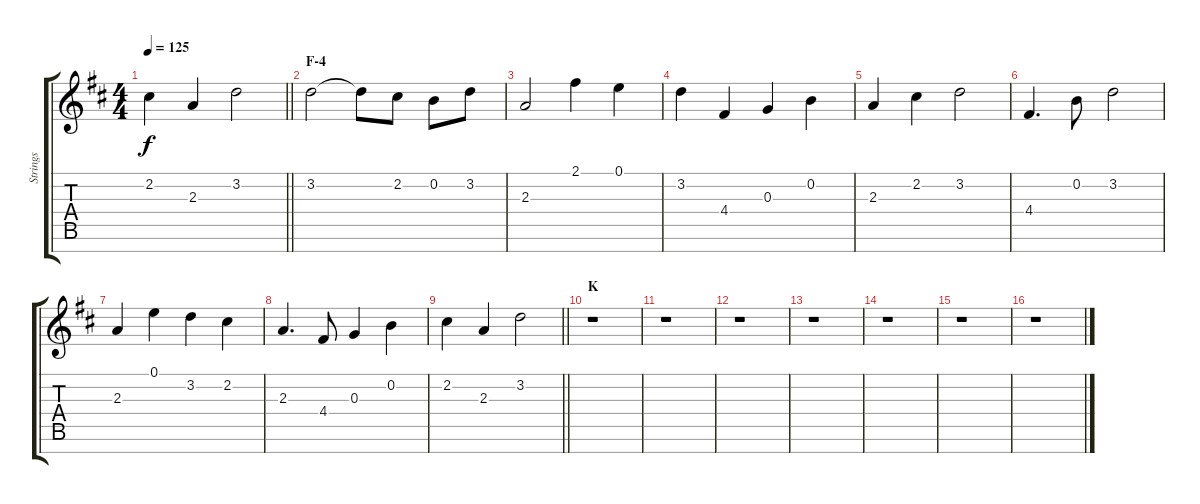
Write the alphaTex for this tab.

\track ("Strings" "Strings") {instrument stringensemble1}
\staff {score tabs}
\tuning (E5 B4 G4 D4 A3 E3 B2) {hide}
\ts (4 4)
\tempo 125
\clef g2
\barLineRight lightlight
\ks d
2.2.4{dy f} 2.3.4 3.2.2 |
\section ("" "F-4")
3.2.2 3.2{t}.8 2.2.8 0.2.8 3.2.8 |
2.3.2 2.1.4 0.1.4 |
3.2.4 4.4.4 0.3.4 0.2.4 |
2.3.4 2.2.4 3.2.2 |
4.4.4{d} 0.2.8 3.2.2 |
2.3.4 0.1.4 3.2.4 2.2.4 |
2.3.4{d} 4.4.8 0.3.4 0.2.4 |
\barLineRight lightlight
2.2.4 2.3.4 3.2.2 |
\section ("" "K")
r.1 |
r.1 |
r.1 |
r.1 |
r.1 |
r.1 |
r.1
